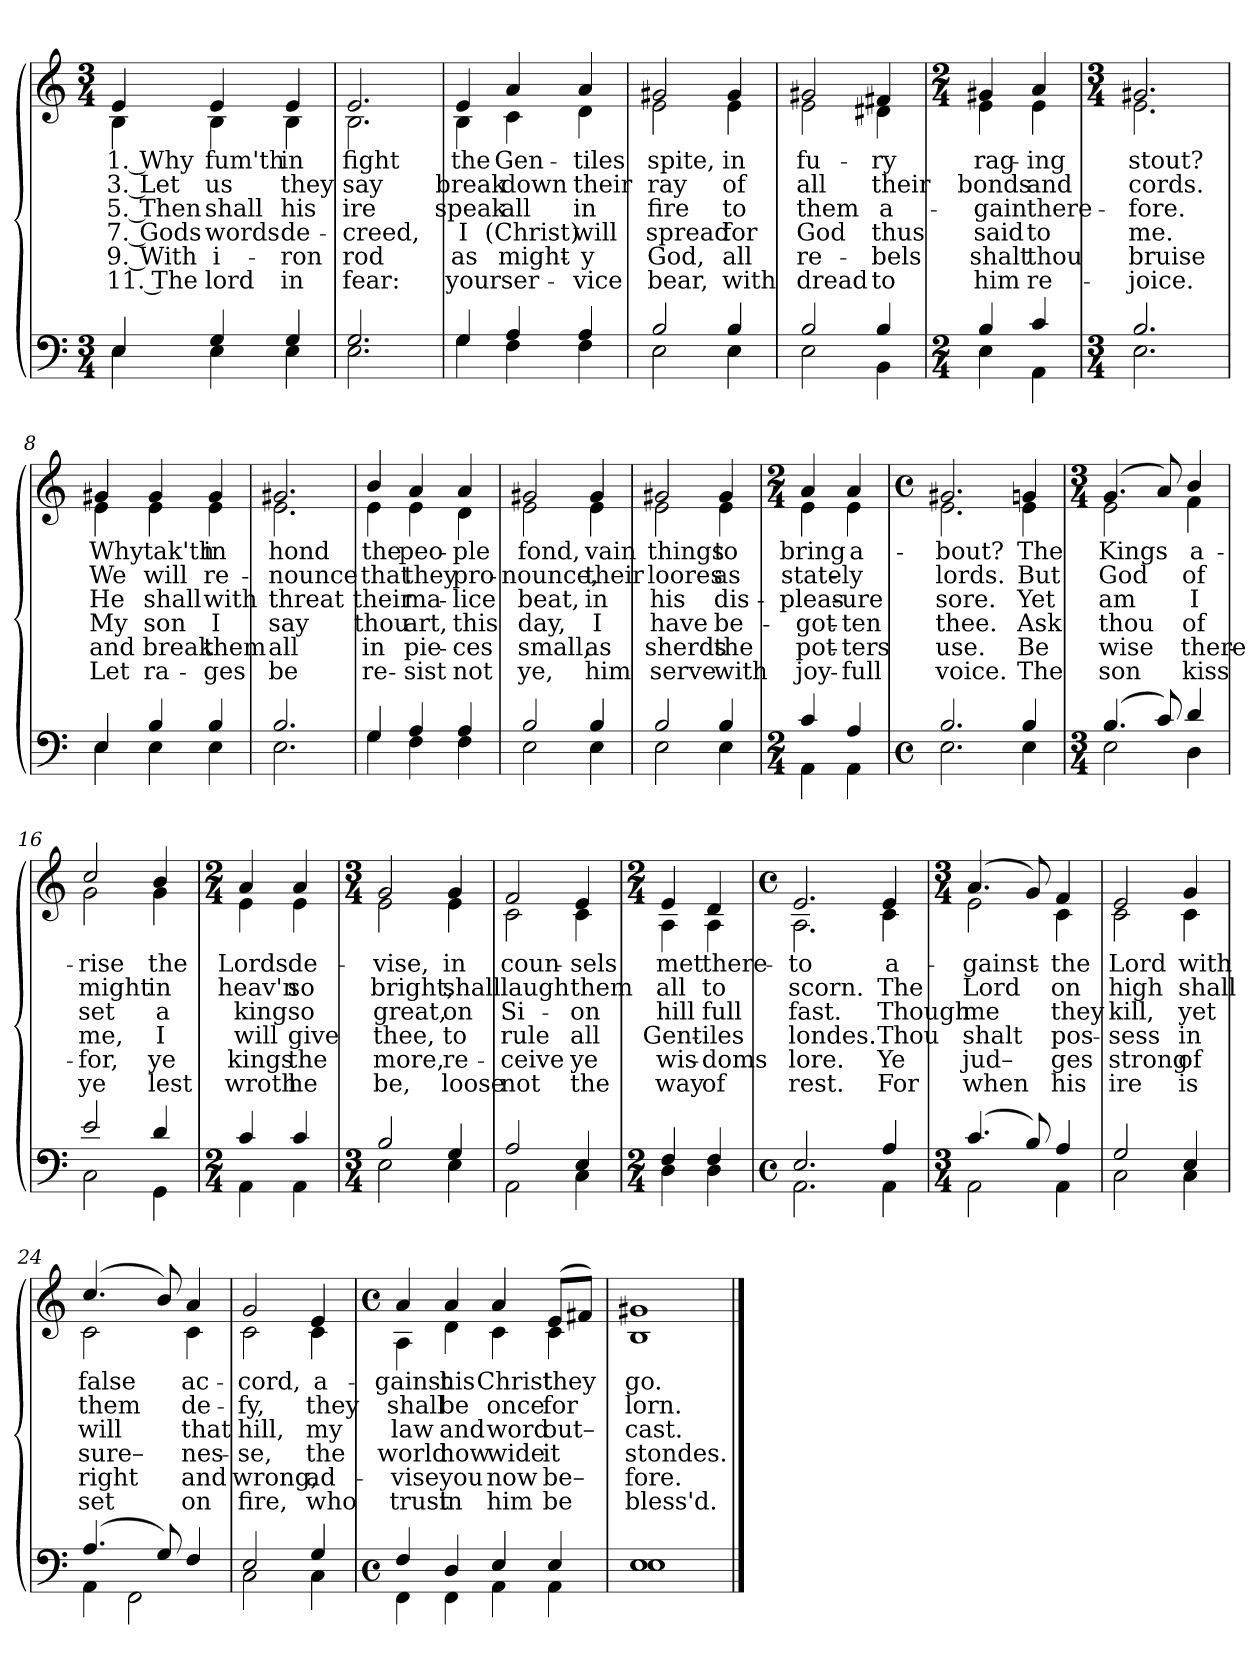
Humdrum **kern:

**kern	**kern	**text	**text	**text	**text	**text	**text
*part2	*part1	*part1	*part1	*part1	*part1	*part1	*part1
*staff2	*staff1	*staff1	*staff1	*staff1	*staff1	*staff1	*staff1
*clefF4	*clefG2	*	*	*	*	*	*
*k[]	*k[]	*	*	*	*	*	*
*M3/4	*M3/4	*	*	*	*	*	*
=1	=1	=1	=1	=1	=1	=1	=1
*^	*	*	*	*	*	*	*
!	!	!	!LO:LY:b	!LO:LY:b	!LO:LY:b	!LO:LY:b	!LO:LY:b	!LO:LY:b
*	*	*^	*	*	*	*	*	*
4E/	4E\	4e/	4B\	1. Why	3. Let	5. Then	7. Gods	9. With	11. The
!	!	!	!	!LO:LY:b	!LO:LY:b	!LO:LY:b	!LO:LY:b	!LO:LY:b	!LO:LY:b
4G/	4E\	4e/	4B\	fum'th	us	shall	words	i-	lord
!	!	!	!	!LO:LY:b	!LO:LY:b	!LO:LY:b	!LO:LY:b	!LO:LY:b	!LO:LY:b
4G/	4E\	4e/	4B\	in	they	his	de-	-ron	in
=2	=2	=2	=2	=2	=2	=2	=2	=2	=2
!	!	!	!	!LO:LY:b	!LO:LY:b	!LO:LY:b	!LO:LY:b	!LO:LY:b	!LO:LY:b
2.G/	2.E\	2.e/	2.B\	fight	say	ire	-creed,	rod	fear:
=3	=3	=3	=3	=3	=3	=3	=3	=3	=3
!	!	!	!	!LO:LY:b	!LO:LY:b	!LO:LY:b	!LO:LY:b	!LO:LY:b	!LO:LY:b
4G/	4G\	4e/	4B\	the	break	speak	I	as	your
!	!	!	!	!LO:LY:b	!LO:LY:b	!LO:LY:b	!LO:LY:b	!LO:LY:b	!LO:LY:b
4A/	4F\	4a/	4c\	Gen-	down	all	(Christ)	might-	ser-
!	!	!	!	!LO:LY:b	!LO:LY:b	!LO:LY:b	!LO:LY:b	!LO:LY:b	!LO:LY:b
4A/	4F\	4a/	4d\	-tiles	their	in	will	-y	-vice
=4	=4	=4	=4	=4	=4	=4	=4	=4	=4
!	!	!	!	!LO:LY:b	!LO:LY:b	!LO:LY:b	!LO:LY:b	!LO:LY:b	!LO:LY:b
2B/	2E\	2g#X/	2e\	spite,	ray	fire	spread	God,	bear,
!	!	!	!	!LO:LY:b	!LO:LY:b	!LO:LY:b	!LO:LY:b	!LO:LY:b	!LO:LY:b
4B/	4E\	4g#/	4e\	in	of	to	for	all	with
=5	=5	=5	=5	=5	=5	=5	=5	=5	=5
!	!	!	!	!LO:LY:b	!LO:LY:b	!LO:LY:b	!LO:LY:b	!LO:LY:b	!LO:LY:b
2B/	2E\	2g#X/	2e\	fu-	all	them	God	re-	dread
!	!	!	!	!LO:LY:b	!LO:LY:b	!LO:LY:b	!LO:LY:b	!LO:LY:b	!LO:LY:b
4B/	4BB\	4f#X/	4d#X\	-ry	their	a-	thus	-bels	to
!!LO:LB:g=z	!!
=6	=6	=6	=6	=6	=6	=6	=6	=6	=6
*M2/4	*	*M2/4	*	*	*	*	*	*	*
!	!	!	!	!LO:LY:b	!LO:LY:b	!LO:LY:b	!LO:LY:b	!LO:LY:b	!LO:LY:b
4B/	4E\	4g#X/	4e\	rag-	bonds	-gain	said	shalt	him
!	!	!	!	!LO:LY:b	!LO:LY:b	!LO:LY:b	!LO:LY:b	!LO:LY:b	!LO:LY:b
4c/	4AA\	4a/	4e\	-ing	and	there-	to	thou	re-
=7	=7	=7	=7	=7	=7	=7	=7	=7	=7
*M3/4	*	*M3/4	*	*	*	*	*	*	*
!	!	!	!	!LO:LY:b	!LO:LY:b	!LO:LY:b	!LO:LY:b	!LO:LY:b	!LO:LY:b
2.B/	2.E\	2.g#X/	2.e\	stout?	cords.	-fore.	me.	bruise	-joice.
=8	=8	=8	=8	=8	=8	=8	=8	=8	=8
!	!	!	!	!LO:LY:b	!LO:LY:b	!LO:LY:b	!LO:LY:b	!LO:LY:b	!LO:LY:b
4E/	4E\	4g#X/	4e\	Why	We	He	My	and	Let
!	!	!	!	!LO:LY:b	!LO:LY:b	!LO:LY:b	!LO:LY:b	!LO:LY:b	!LO:LY:b
4B/	4E\	4g#/	4e\	tak'th	will	shall	son	break	ra-
!	!	!	!	!LO:LY:b	!LO:LY:b	!LO:LY:b	!LO:LY:b	!LO:LY:b	!LO:LY:b
4B/	4E\	4g#/	4e\	in	re-	with	I	them	-ges
=9	=9	=9	=9	=9	=9	=9	=9	=9	=9
!	!	!	!	!LO:LY:b	!LO:LY:b	!LO:LY:b	!LO:LY:b	!LO:LY:b	!LO:LY:b
2.B/	2.E\	2.g#X/	2.e\	hond	-nounce	threat	say	all	be
=10	=10	=10	=10	=10	=10	=10	=10	=10	=10
!	!	!	!	!LO:LY:b	!LO:LY:b	!LO:LY:b	!LO:LY:b	!LO:LY:b	!LO:LY:b
4G/	4G\	4b/	4e\	the	that	their	thou	in	re-
!	!	!	!	!LO:LY:b	!LO:LY:b	!LO:LY:b	!LO:LY:b	!LO:LY:b	!LO:LY:b
4A/	4F\	4a/	4e\	peo-	they	ma-	art,	pie-	-sist
!	!	!	!	!LO:LY:b	!LO:LY:b	!LO:LY:b	!LO:LY:b	!LO:LY:b	!LO:LY:b
4A/	4F\	4a/	4d\	-ple	pro-	-lice	this	-ces	not
!!LO:LB:g=z	!!
=11	=11	=11	=11	=11	=11	=11	=11	=11	=11
!	!	!	!	!LO:LY:b	!LO:LY:b	!LO:LY:b	!LO:LY:b	!LO:LY:b	!LO:LY:b
2B/	2E\	2g#X/	2e\	fond,	-nounce,	beat,	day,	small,	ye,
!	!	!	!	!LO:LY:b	!LO:LY:b	!LO:LY:b	!LO:LY:b	!LO:LY:b	!LO:LY:b
4B/	4E\	4g#/	4e\	vain	their	in	I	as	him
=12	=12	=12	=12	=12	=12	=12	=12	=12	=12
!	!	!	!	!LO:LY:b	!LO:LY:b	!LO:LY:b	!LO:LY:b	!LO:LY:b	!LO:LY:b
2B/	2E\	2g#X/	2e\	things	loores	his	have	sherds	serve
!	!	!	!	!LO:LY:b	!LO:LY:b	!LO:LY:b	!LO:LY:b	!LO:LY:b	!LO:LY:b
4B/	4E\	4g#/	4e\	to	as	dis-	be-	the	with
=13	=13	=13	=13	=13	=13	=13	=13	=13	=13
*M2/4	*	*M2/4	*	*	*	*	*	*	*
!	!	!	!	!LO:LY:b	!LO:LY:b	!LO:LY:b	!LO:LY:b	!LO:LY:b	!LO:LY:b
4c/	4AA\	4a/	4e\	bring	state-	-pleas-	-got-	pot-	joy-
!	!	!	!	!LO:LY:b	!LO:LY:b	!LO:LY:b	!LO:LY:b	!LO:LY:b	!LO:LY:b
4A/	4AA\	4a/	4e\	a-	-ly	-ure	-ten	-ters	-full
=14	=14	=14	=14	=14	=14	=14	=14	=14	=14
*M4/4	*	*M4/4	*	*	*	*	*	*	*
*met(c)	*	*met(c)	*	*	*	*	*	*	*
!	!	!	!	!LO:LY:b	!LO:LY:b	!LO:LY:b	!LO:LY:b	!LO:LY:b	!LO:LY:b
2.B/	2.E\	2.g#X/	2.e\	-bout?	lords.	sore.	thee.	use.	voice.
!	!	!	!	!LO:LY:b	!LO:LY:b	!LO:LY:b	!LO:LY:b	!LO:LY:b	!LO:LY:b
4B/	4E\	4gn/	4e\	The	But	Yet	Ask	Be	The
=15	=15	=15	=15	=15	=15	=15	=15	=15	=15
*M3/4	*	*M3/4	*	*	*	*	*	*	*
!	!	!	!	!LO:LY:b	!LO:LY:b	!LO:LY:b	!LO:LY:b	!LO:LY:b	!LO:LY:b
(>4.B/	2E\	(>4.g/	2e\	Kings	God	am	thou	wise	son
8c/)	.	8a/)	.	.	.	.	.	.	.
!	!	!	!	!LO:LY:b	!LO:LY:b	!LO:LY:b	!LO:LY:b	!LO:LY:b	!LO:LY:b
4d/	4D\	4b/	4f\	a-	of	I	of	there-	kiss
=16	=16	=16	=16	=16	=16	=16	=16	=16	=16
!	!	!	!	!LO:LY:b	!LO:LY:b	!LO:LY:b	!LO:LY:b	!LO:LY:b	!LO:LY:b
2e/	2C\	2cc/	2g\	-rise	might	set	me,	-for,	ye
!	!	!	!	!LO:LY:b	!LO:LY:b	!LO:LY:b	!LO:LY:b	!LO:LY:b	!LO:LY:b
4d/	4GG\	4b/	4g\	the	in	a	I	ye	lest
!!LO:PB:g=z	!!
=17	=17	=17	=17	=17	=17	=17	=17	=17	=17
*M2/4	*	*M2/4	*	*	*	*	*	*	*
!	!	!	!	!LO:LY:b	!LO:LY:b	!LO:LY:b	!LO:LY:b	!LO:LY:b	!LO:LY:b
4c/	4AA\	4a/	4e\	Lords	heav'n	king	will	kings	wroth
!	!	!	!	!LO:LY:b	!LO:LY:b	!LO:LY:b	!LO:LY:b	!LO:LY:b	!LO:LY:b
4c/	4AA\	4a/	4e\	de-	so	so	give	the	he
=18	=18	=18	=18	=18	=18	=18	=18	=18	=18
*M3/4	*	*M3/4	*	*	*	*	*	*	*
!	!	!	!	!LO:LY:b	!LO:LY:b	!LO:LY:b	!LO:LY:b	!LO:LY:b	!LO:LY:b
2B/	2E\	2g/	2e\	-vise,	bright,	great,	thee,	more,	be,
!	!	!	!	!LO:LY:b	!LO:LY:b	!LO:LY:b	!LO:LY:b	!LO:LY:b	!LO:LY:b
4G/	4E\	4g/	4e\	in	shall	on	to	re-	loose
=19	=19	=19	=19	=19	=19	=19	=19	=19	=19
!	!	!	!	!LO:LY:b	!LO:LY:b	!LO:LY:b	!LO:LY:b	!LO:LY:b	!LO:LY:b
2A/	2AA\	2f/	2c\	coun-	laugh	Si-	rule	-ceive	not
!	!	!	!	!LO:LY:b	!LO:LY:b	!LO:LY:b	!LO:LY:b	!LO:LY:b	!LO:LY:b
4E/	4C\	4e/	4c\	-sels	them	-on	all	ye	the
=20	=20	=20	=20	=20	=20	=20	=20	=20	=20
*M2/4	*	*M2/4	*	*	*	*	*	*	*
!	!	!	!	!LO:LY:b	!LO:LY:b	!LO:LY:b	!LO:LY:b	!LO:LY:b	!LO:LY:b
4F/	4D\	4e/	4A\	met	all	hill	Gent-	wis-	way
!	!	!	!	!LO:LY:b	!LO:LY:b	!LO:LY:b	!LO:LY:b	!LO:LY:b	!LO:LY:b
4F/	4D\	4d/	4A\	there-	to	full	-iles	-doms	of
=21	=21	=21	=21	=21	=21	=21	=21	=21	=21
*M4/4	*	*M4/4	*	*	*	*	*	*	*
*met(c)	*	*met(c)	*	*	*	*	*	*	*
!	!	!	!	!LO:LY:b	!LO:LY:b	!LO:LY:b	!LO:LY:b	!LO:LY:b	!LO:LY:b
2.E/	2.AA\	2.e/	2.A\	-to	scorn.	fast.	londes.	lore.	rest.
!	!	!	!	!LO:LY:b	!LO:LY:b	!LO:LY:b	!LO:LY:b	!LO:LY:b	!LO:LY:b
4A/	4AA\	4e/	4c\	a-	The	Though	Thou	Ye	For
!!LO:LB:g=z	!!
=22	=22	=22	=22	=22	=22	=22	=22	=22	=22
*M3/4	*	*M3/4	*	*	*	*	*	*	*
!	!	!	!	!LO:LY:b	!LO:LY:b	!LO:LY:b	!LO:LY:b	!LO:LY:b	!LO:LY:b
(>4.c/	2AA\	(>4.a/	2e\	-gainst-	Lord	me	shalt	-jud–	when
8B/)	.	8g/)	.	.	.	.	.	.	.
!	!	!	!	!LO:LY:b	!LO:LY:b	!LO:LY:b	!LO:LY:b	!LO:LY:b	!LO:LY:b
4A/	4AA\	4f/	4c\	-the	on	they	pos-	ges	his
=23	=23	=23	=23	=23	=23	=23	=23	=23	=23
!	!	!	!	!LO:LY:b	!LO:LY:b	!LO:LY:b	!LO:LY:b	!LO:LY:b	!LO:LY:b
2G/	2C\	2e/	2c\	Lord	high	kill,	-sess	strong	ire
!	!	!	!	!LO:LY:b	!LO:LY:b	!LO:LY:b	!LO:LY:b	!LO:LY:b	!LO:LY:b
4E/	4C\	4g/	4c\	with	shall	yet	in	of	is
=24	=24	=24	=24	=24	=24	=24	=24	=24	=24
!	!	!	!	!LO:LY:b	!LO:LY:b	!LO:LY:b	!LO:LY:b	!LO:LY:b	!LO:LY:b
(>4.A/	4AA\	(>4.cc/	2c\	false	them	will	-sure–	right	set
.	2FF\	.	.	.	.	.	.	.	.
8G/)	.	8b/)	.	.	.	.	.	.	.
!	!	!	!	!LO:LY:b	!LO:LY:b	!LO:LY:b	!LO:LY:b	!LO:LY:b	!LO:LY:b
4F/	.	4a/	4c\	ac-	de-	that	nes-	and	on
=25	=25	=25	=25	=25	=25	=25	=25	=25	=25
!	!	!	!	!LO:LY:b	!LO:LY:b	!LO:LY:b	!LO:LY:b	!LO:LY:b	!LO:LY:b
2E/	2C\	2g/	2c\	-cord,	-fy,	hill,	-se,	wrong,	fire,
!	!	!	!	!LO:LY:b	!LO:LY:b	!LO:LY:b	!LO:LY:b	!LO:LY:b	!LO:LY:b
4G/	4C\	4e/	4c\	a-	they	my	the	ad-	who
=26	=26	=26	=26	=26	=26	=26	=26	=26	=26
*M4/4	*	*M4/4	*	*	*	*	*	*	*
*met(c)	*	*met(c)	*	*	*	*	*	*	*
!	!	!	!	!LO:LY:b	!LO:LY:b	!LO:LY:b	!LO:LY:b	!LO:LY:b	!LO:LY:b
4F/	4FF\	4a/	4A\	-gainst	shall	law	world	-vise	trust
!	!	!	!	!LO:LY:b	!LO:LY:b	!LO:LY:b	!LO:LY:b	!LO:LY:b	!LO:LY:b
4D/	4FF\	4a/	4d\	his	be	and	how	you	in
!	!	!	!	!LO:LY:b	!LO:LY:b	!LO:LY:b	!LO:LY:b	!LO:LY:b	!LO:LY:b
4E/	4AA\	4a/	4c\	Christ	once	word	wide	now	him
!	!	!	!	!LO:LY:b	!LO:LY:b	!LO:LY:b	!LO:LY:b	!LO:LY:b	!LO:LY:b
4E/	4AA\	(>8e/L	4c\	they	for	-out–	it	be–	be
.	.	8f#X/J)	.	.	.	.	.	.	.
=27	=27	=27	=27	=27	=27	=27	=27	=27	=27
!	!	!	!	!LO:LY:b	!LO:LY:b	!LO:LY:b	!LO:LY:b	!LO:LY:b	!LO:LY:b
1E	1E	1g#X	1B	go.	lorn.	cast.	stondes.	fore.	bless'd.
*v	*v	*	*	*	*	*	*	*	*
*	*v	*v	*	*	*	*	*	*
==	==	==	==	==	==	==	==
*-	*-	*-	*-	*-	*-	*-	*-
